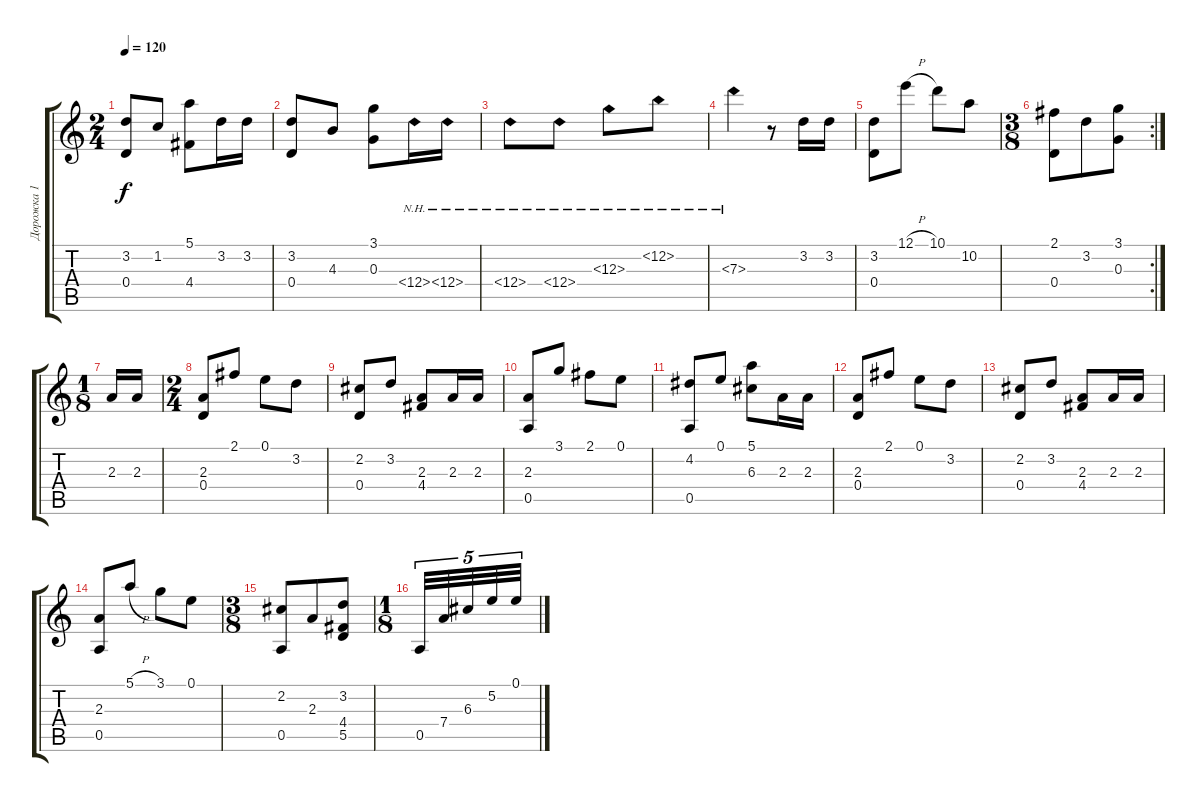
\track ("Дорожка 1" "Дорожка 1") {instrument acousticguitarnylon}
\staff {score tabs}
\tuning (E4 B3 G3 D3 A2 E2) {hide}
\ts (2 4)
\tempo 120
\clef g2
\ks c
(3.2 0.4).8{dy f} 1.2.8 (5.1 4.4).8 3.2.16 3.2.16 |
(3.2 0.4).8 4.3.8 (3.1 0.3).8 12.4{nh}.16 12.4{nh}.16 |
12.4{nh}.8 12.4{nh}.8 12.3{nh}.8 12.2{nh}.8 |
7.3{nh}.4 r.8 3.2.16 3.2.16 |
(3.2 0.4).8 12.1{h}.8 10.1.8 10.2.8 |
\rc 2
\ts (3 8)
(2.1 0.4).8 3.2.8 (3.1 0.3).8 |
\ts (1 8)
2.3.16 2.3.16 |
\ts (2 4)
(2.3 0.4).8 2.1.8 0.1.8 3.2.8 |
(2.2 0.4).8 3.2.8 (2.3 4.4).8 2.3.16 2.3.16 |
(2.3 0.5).8 3.1.8 2.1.8 0.1.8 |
(4.2 0.5).8 0.1.8 (5.1 6.3).8 2.3.16 2.3.16 |
(2.3 0.4).8 2.1.8 0.1.8 3.2.8 |
(2.2 0.4).8 3.2.8 (2.3 4.4).8 2.3.16 2.3.16 |
(2.3 0.5).8 5.1{h}.8 3.1.8 0.1.8 |
\ts (3 8)
(2.2 0.5).8 2.3.8 (3.2 4.4 5.5).8 |
\ts (1 8)
0.5.32{tu (5 4)} 7.4.32{tu (5 4)} 6.3.32{tu (5 4)} 5.2.32{tu (5 4)} 0.1.32{tu (5 4)}
